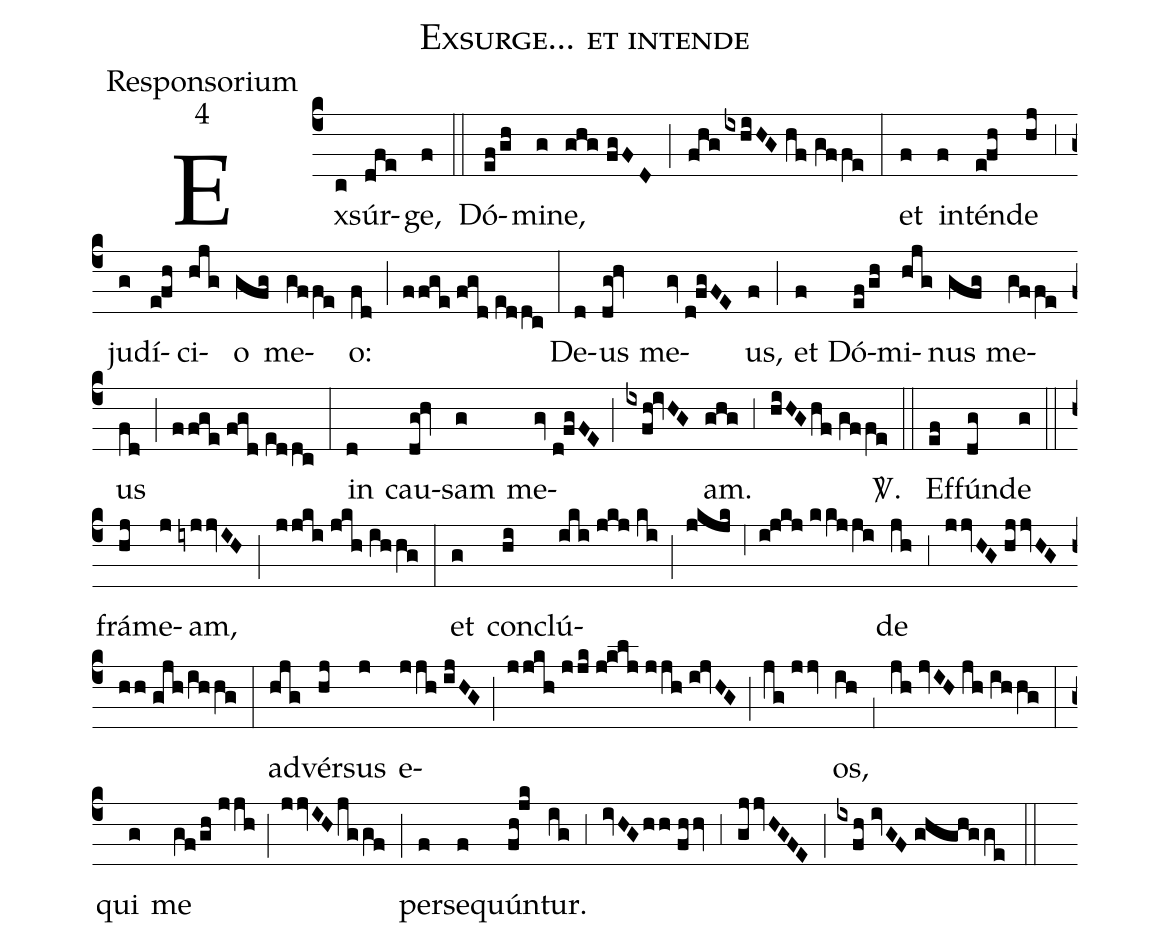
name:Exsurge... et intende;
office-part:Responsorium;
mode:4;
%%
(c4) Ex(c)súr(dfe)ge,(f) (::) Dó(ef/gh)mi(g)ne,(ghg//fgFD) (;) (fhg/ixhiHG//hf//gffe) (:) et(f) in(f)tén(e!fh)de(hj) (;3) ju(g)dí(e!fh)ci(hjg)o(gfg) me(gffe)o:(fd) (;) (ffge//fgd//eddc) (:) De(d)us(dg!hv) me(gv//d!fgFE)us,(f) (;) et(f) Dó(ef/gh)mi(hjg)nus(gfg) me(gffe)us(fd) (;) (ffge//fgd//eddc) (:) in(d) cau(dg!hv)sam(g) me(gv//d!fgFE;ixfh!ivHG)am.(ghg) (;3) (hiHG/hf//gffe) <sp>V/</sp>.(::) Ef(ef)fún(dg)de(g) (::) frá(hj)me(j)am,(iyjjvIH) (;) (jjki//jkh//ihhg) (:) et(g) con(hi)clú(iki//jkj//ki;jkjk;6i!jkj//kkjji)de(jh) (;3) (jjvHG//hjjvHG/hh//gjh/ihhg) (:) ad(hjg)vér(hj)sus(j) e(jjh//ijHG;jjkh//jjk//j!klj//jjh//i!jvHG;jg//jjv)os,(ih) (;1) (jh//jvIH//jh//ihhg) (:) qui(g) me(gf/gh//jjh;jjvIH/jggf) (;) per(f)se(f)quún(fh!jk)tur.(ig) (;3) (ivHG/hh//fhhv) (;3) (gjjvHGFE) (;) (ixfh//ivGF//ghghgge) (::)
